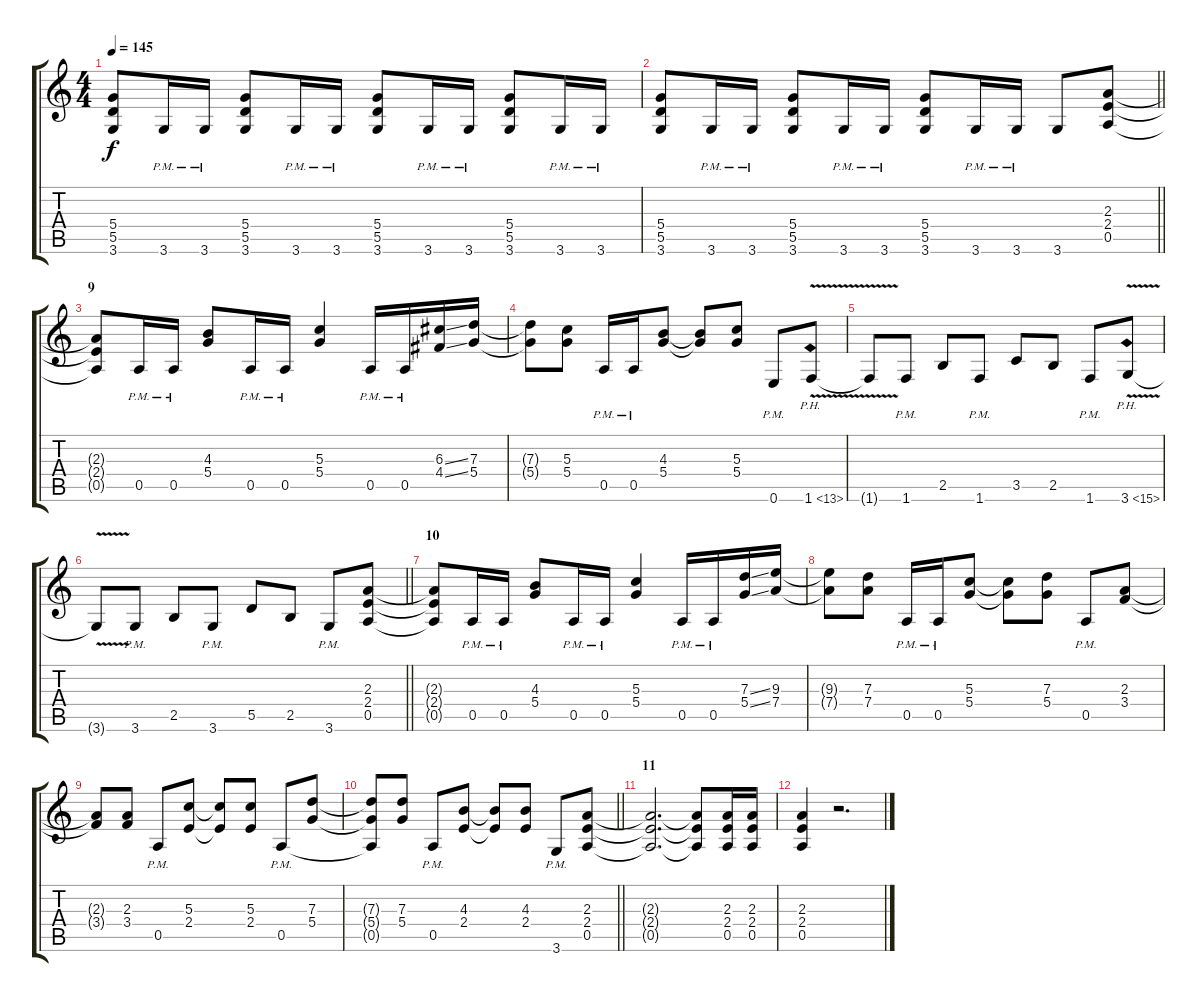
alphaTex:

\track "" {instrument overdrivenguitar}
\staff {score tabs}
\tuning (E4 B3 G3 D3 A2 E2) {hide}
\ts (4 4)
\tempo 145
\clef g2
\ks c
(5.4{t} 5.5{t} 3.6{t}).8{dy f} 3.6{pm}.16 3.6{pm}.16 (5.4 5.5 3.6).8 3.6{pm}.16 3.6{pm}.16 (5.4 5.5 3.6).8 3.6{pm}.16 3.6{pm}.16 (5.4 5.5 3.6).8 3.6{pm}.16 3.6{pm}.16 |
\barLineRight lightlight
(5.4 5.5 3.6).8 3.6{pm}.16 3.6{pm}.16 (5.4 5.5 3.6).8 3.6{pm}.16 3.6{pm}.16 (5.4 5.5 3.6).8 3.6{pm}.16 3.6{pm}.16 3.6.8 (2.3 2.4 0.5).8 |
\section ("" "9")
(2.3{t} 2.4{t} 0.5{t}).8 0.5{pm}.16 0.5{pm}.16 (4.3 5.4).8 0.5{pm}.16 0.5{pm}.16 (5.3 5.4).4 0.5{pm}.16 0.5{pm}.16 (6.3{ss} 4.4{ss}).16 (7.3 5.4).16 |
(7.3{t} 5.4{t}).8 (5.3 5.4).8 0.5{pm}.16 0.5{pm}.16 (4.3 5.4).8 (4.3{t} 5.4{t}).8 (5.3 5.4).8 0.6{pm}.8 1.6{ph 12 v}.8 |
1.6{t}.8 1.6{pm}.8 2.5.8 1.6{pm}.8 3.5.8 2.5.8 1.6{pm}.8 3.6{ph 12 v}.8 |
\barLineRight lightlight
3.6{t}.8 3.6{pm}.8 2.5.8 3.6{pm}.8 5.5.8 2.5.8 3.6{pm}.8 (2.3 2.4 0.5).8 |
\section ("" "10")
(2.3{t} 2.4{t} 0.5{t}).8 0.5{pm}.16 0.5{pm}.16 (4.3 5.4).8 0.5{pm}.16 0.5{pm}.16 (5.3 5.4).4 0.5{pm}.16 0.5{pm}.16 (7.3{ss} 5.4{ss}).16 (9.3 7.4).16 |
(9.3{t} 7.4{t}).8 (7.3 7.4).8 0.5{pm}.16 0.5{pm}.16 (5.3 5.4).8 (5.3{t} 5.4{t}).8 (7.3 5.4).8 0.5{pm}.8 (2.3 3.4).8 |
(2.3{t} 3.4{t}).8 (2.3 3.4).8 0.5{pm}.8 (5.3 2.4).8 (5.3{t} 2.4{t}).8 (5.3 2.4).8 0.5{pm}.8 (7.3 5.4).8 |
\barLineRight lightlight
(7.3{t} 5.4{t} 0.5{t}).8 (7.3 5.4).8 0.5{pm}.8 (4.3 2.4).8 (4.3{t} 2.4{t}).8 (4.3 2.4).8 3.6{pm}.8 (2.3 2.4 0.5).8 |
\section ("" "11")
(2.3{t} 2.4{t} 0.5{t}).2{d} (2.3{t} 2.4{t} 0.5{t}).8 (2.3 2.4 0.5).16 (2.3 2.4 0.5).16 |
(2.3 2.4 0.5).4 r.2{d}
